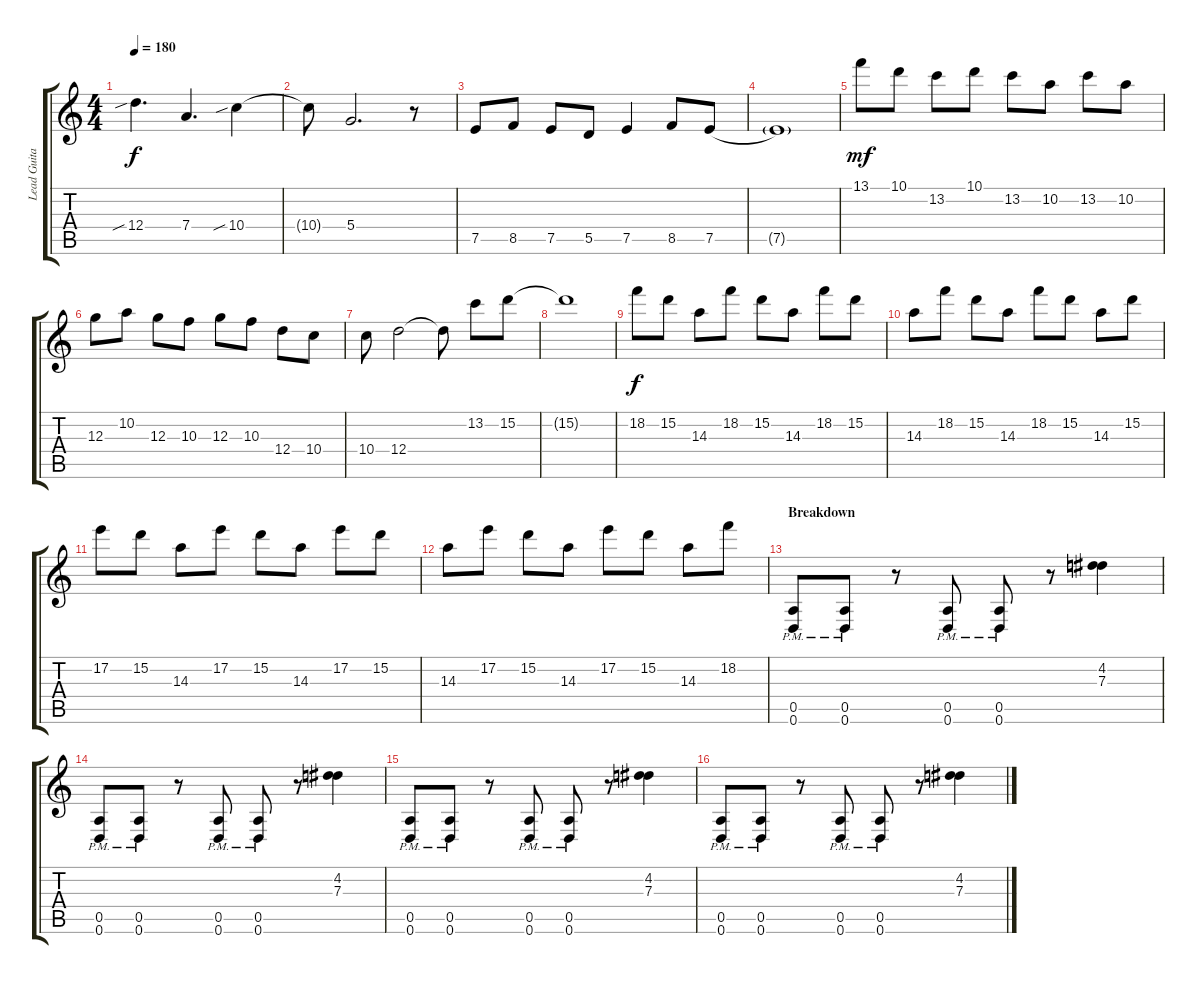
\track ("Lead Guitar" "Lead Guita") {instrument distortionguitar}
\staff {score tabs}
\tuning (E4 B3 G3 D3 A2 D2) {hide}
\ts (4 4)
\tempo 180
\clef g2
\ks c
12.4{sib}.4{d dy f} 7.4.4{d} 10.4{sib}.4 |
10.4{t}.8 5.4.2{d} r.8 |
7.5.8 8.5.8 7.5.8 5.5.8 7.5.4 8.5.8 7.5{be (hold 0 0 60 0)}.8 |
7.5{be (hold 0 0 60 0) t}.1 |
13.1.8{dy mf} 10.1.8 13.2.8 10.1.8 13.2.8 10.2.8 13.2.8 10.2.8 |
12.3.8 10.2.8 12.3.8 10.3.8 12.3.8 10.3.8 12.4.8 10.4.8 |
10.4.8 12.4.2 12.4{t}.8 13.2.8 15.2.8 |
15.2{t}.1 |
18.2.8{dy f} 15.2.8 14.3.8 18.2.8 15.2.8 14.3.8 18.2.8 15.2.8 |
14.3.8 18.2.8 15.2.8 14.3.8 18.2.8 15.2.8 14.3.8 15.2.8 |
17.2.8 15.2.8 14.3.8 17.2.8 15.2.8 14.3.8 17.2.8 15.2.8 |
14.3.8 17.2.8 15.2.8 14.3.8 17.2.8 15.2.8 14.3.8 18.2.8 |
\section ("" "Breakdown")
(0.5{pm} 0.6{pm}).8 (0.5{pm} 0.6{pm}).8 r.8 (0.5{pm} 0.6{pm}).8 (0.5{pm} 0.6{pm}).8 r.8 (4.2 7.3).4 |
(0.5{pm} 0.6{pm}).8 (0.5{pm} 0.6{pm}).8 r.8 (0.5{pm} 0.6{pm}).8 (0.5{pm} 0.6{pm}).8 r.8 (4.2 7.3).4 |
(0.5{pm} 0.6{pm}).8 (0.5{pm} 0.6{pm}).8 r.8 (0.5{pm} 0.6{pm}).8 (0.5{pm} 0.6{pm}).8 r.8 (4.2 7.3).4 |
(0.5{pm} 0.6{pm}).8 (0.5{pm} 0.6{pm}).8 r.8 (0.5{pm} 0.6{pm}).8 (0.5{pm} 0.6{pm}).8 r.8 (4.2 7.3).4
